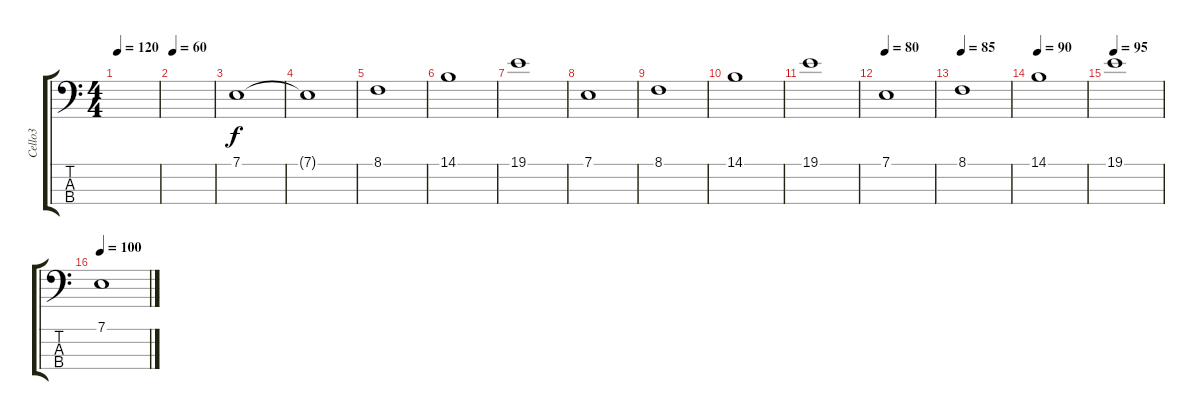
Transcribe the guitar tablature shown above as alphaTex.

\track ("Cello3" "Cello3") {instrument cello}
\staff {score tabs}
\tuning (A2 D2 G1 C1) {hide}
\ts (4 4)
\tempo 120
\clef f4
\ks c
|
\tempo 60
|
7.1.1 |
7.1{t}.1 |
8.1.1 |
14.1.1 |
19.1.1 |
7.1.1 |
8.1.1 |
14.1.1 |
19.1.1 |
\tempo 80
7.1.1 |
\tempo 85
8.1.1 |
\tempo 90
14.1.1 |
\tempo 95
19.1.1 |
\tempo 100
7.1.1
